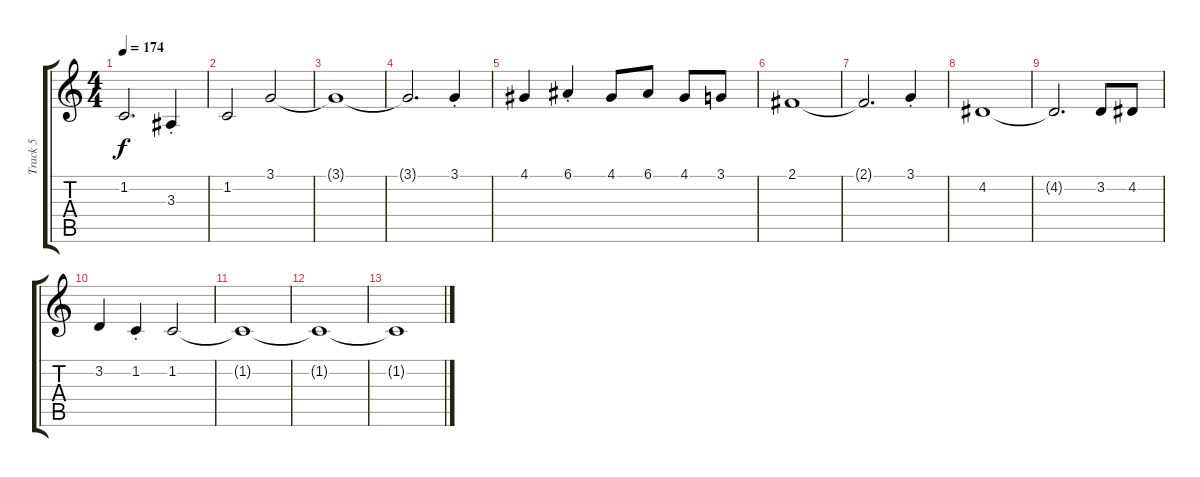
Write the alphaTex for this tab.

\track ("Track 5" "Track 5") {instrument clarinet}
\staff {score tabs}
\tuning (E4 B3 G3 D3 A2 E2) {hide}
\ts (4 4)
\tempo 174
\clef g2
\ks c
1.2{t}.2{d dy f} 3.3{st}.4 |
1.2.2 3.1.2 |
3.1{t}.1 |
3.1{t}.2{d} 3.1{st}.4 |
4.1.4 6.1{st}.4 4.1.8 6.1.8 4.1.8 3.1.8 |
2.1.1 |
2.1{t}.2{d} 3.1{st}.4 |
4.2.1 |
4.2{t}.2{d} 3.2.8 4.2.8 |
3.2.4 1.2{st}.4 1.2.2 |
1.2{t}.1{volume 1} |
1.2{t}.1 |
1.2{t}.1
